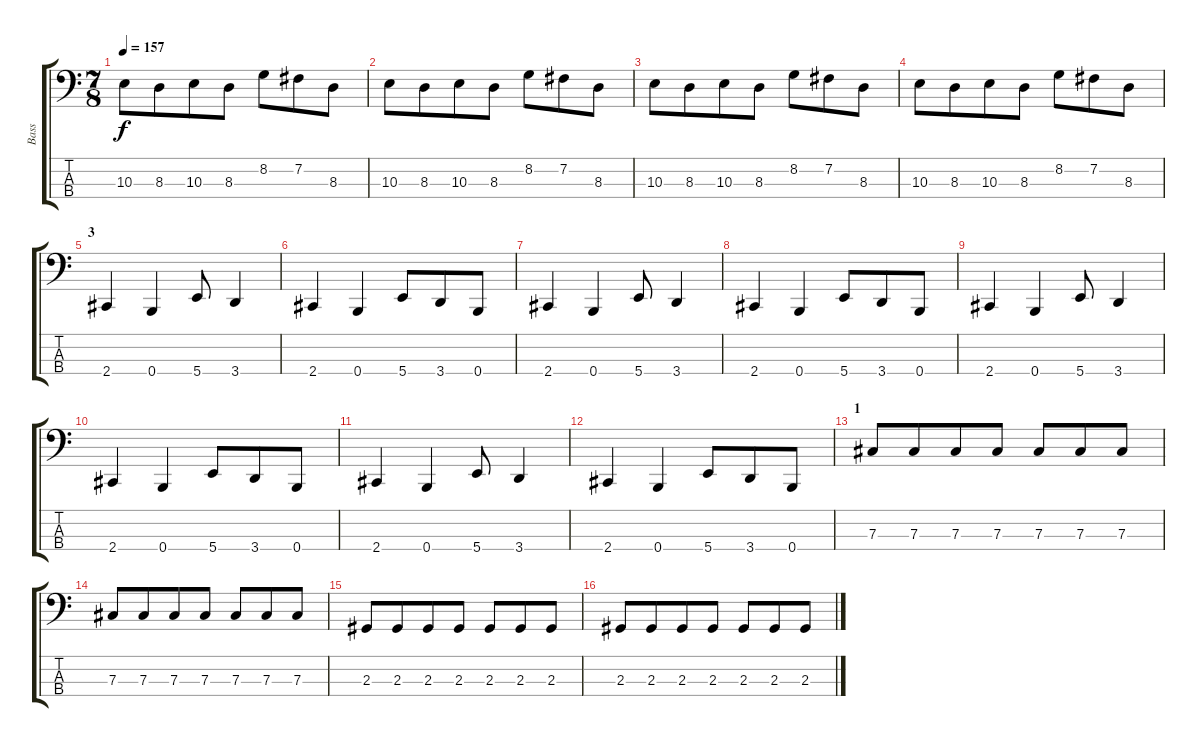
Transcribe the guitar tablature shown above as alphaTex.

\track ("Bass" "Bass") {instrument electricbassfinger}
\staff {score tabs}
\tuning (E2 B1 Gb1 B0) {hide}
\ts (7 8)
\tempo 157
\clef f4
\ks c
10.3.8{dy f} 8.3.8 10.3.8 8.3.8 8.2.8 7.2.8 8.3.8 |
10.3.8 8.3.8 10.3.8 8.3.8 8.2.8 7.2.8 8.3.8 |
10.3.8 8.3.8 10.3.8 8.3.8 8.2.8 7.2.8 8.3.8 |
10.3.8 8.3.8 10.3.8 8.3.8 8.2.8 7.2.8 8.3.8 |
\section ("" "3")
2.4.4 0.4.4 5.4.8 3.4.4 |
2.4.4 0.4.4 5.4.8 3.4.8 0.4.8 |
2.4.4 0.4.4 5.4.8 3.4.4 |
2.4.4 0.4.4 5.4.8 3.4.8 0.4.8 |
2.4.4 0.4.4 5.4.8 3.4.4 |
2.4.4 0.4.4 5.4.8 3.4.8 0.4.8 |
2.4.4 0.4.4 5.4.8 3.4.4 |
2.4.4 0.4.4 5.4.8 3.4.8 0.4.8 |
\section ("" "1")
7.3.8 7.3.8 7.3.8 7.3.8 7.3.8 7.3.8 7.3.8 |
7.3.8 7.3.8 7.3.8 7.3.8 7.3.8 7.3.8 7.3.8 |
2.3.8 2.3.8 2.3.8 2.3.8 2.3.8 2.3.8 2.3.8 |
2.3.8 2.3.8 2.3.8 2.3.8 2.3.8 2.3.8 2.3.8
